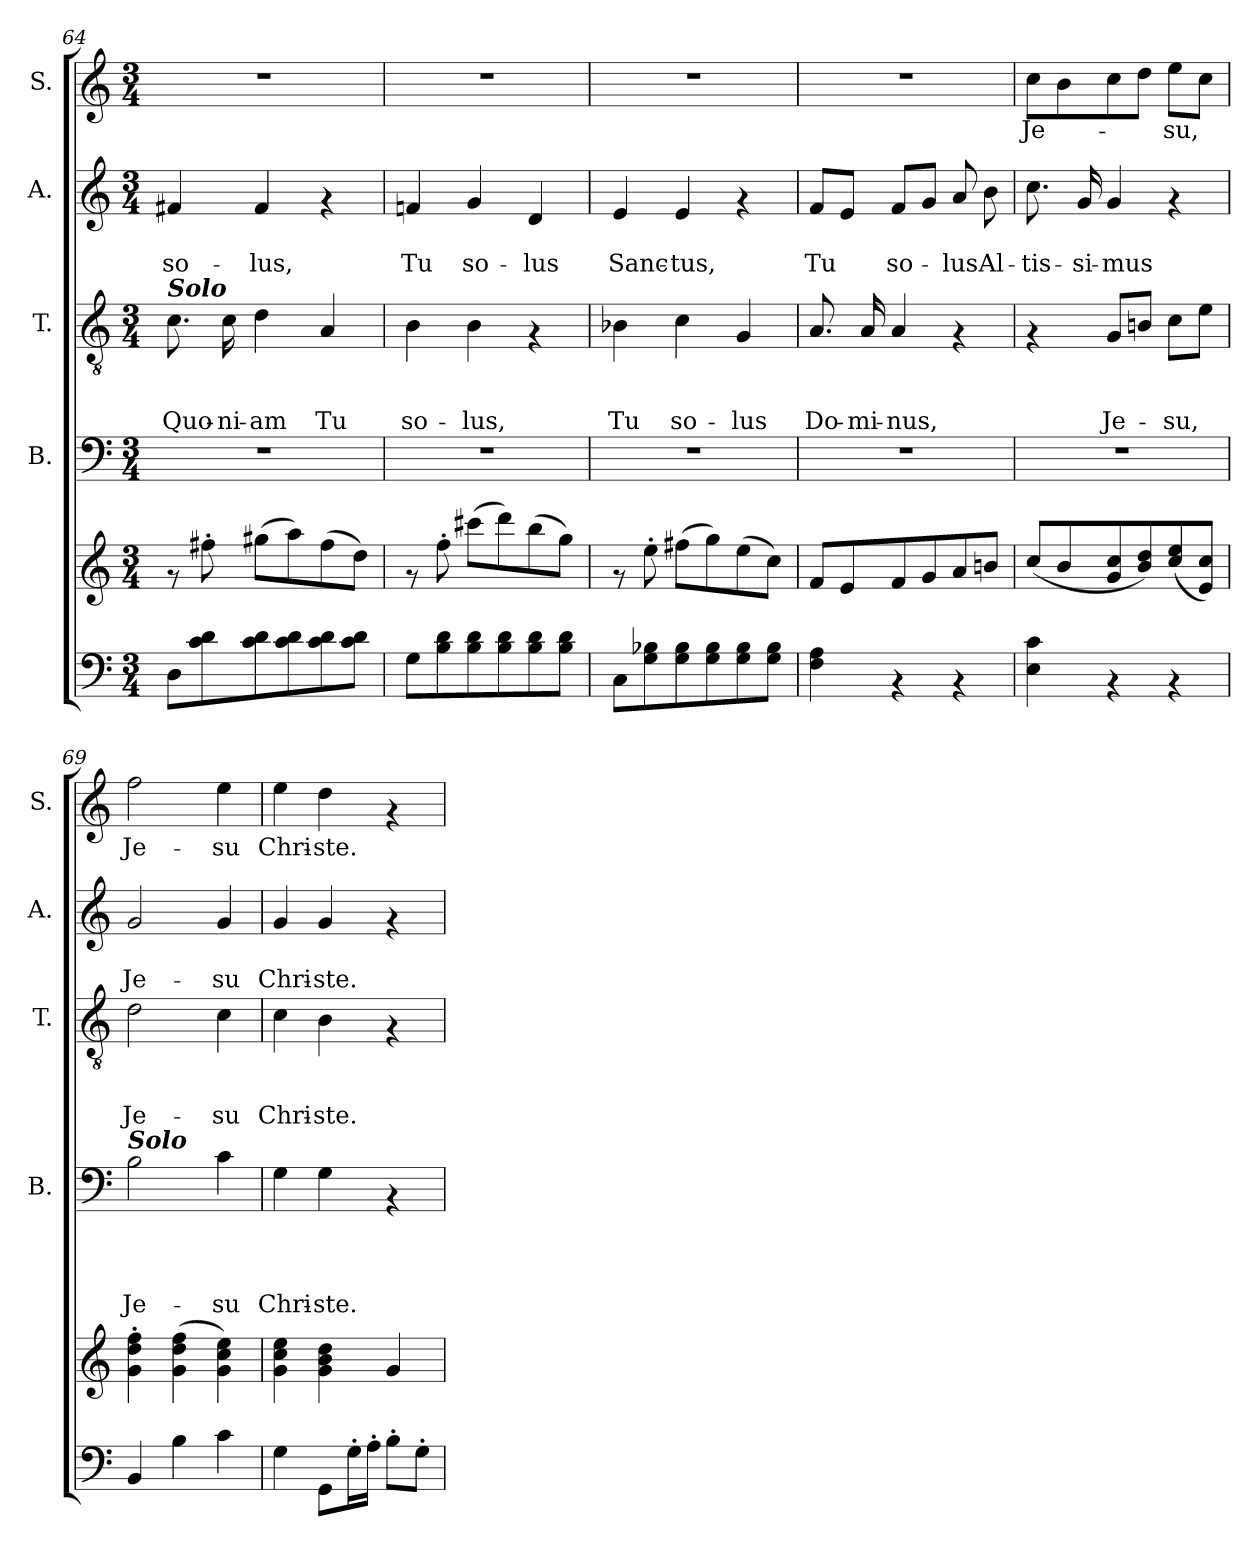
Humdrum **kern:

**kern	**kern	**kern	**text	**text	**text	**text	**kern	**text	**text	**text	**kern	**text	**text	**kern	**text
*part5	*part5	*part4	*part4	*part4	*part4	*part4	*part3	*part3	*part3	*part3	*part2	*part2	*part2	*part1	*part1
*staff6	*staff5	*staff4	*staff4	*staff4	*staff4	*staff4	*staff3	*staff3	*staff3	*staff3	*staff2	*staff2	*staff2	*staff1	*staff1
*	*	*I"B.	*	*	*	*	*I"T.	*	*	*	*I"A.	*	*	*I"S.	*
*	*	*I'B.	*	*	*	*	*I'T.	*	*	*	*I'A.	*	*	*I'S.	*
!!LO:PB:g=z
*clefF4	*clefG2	*clefF4	*	*	*	*	*clefGv2	*	*	*	*clefG2	*	*	*clefG2	*
*k[]	*k[]	*k[]	*	*	*	*	*k[]	*	*	*	*k[]	*	*	*k[]	*
*C:	*C:	*C:	*	*	*	*	*C:	*	*	*	*C:	*	*	*C:	*
*M3/4	*M3/4	*M3/4	*	*	*	*	*M3/4	*	*	*	*M3/4	*	*	*M3/4	*
=64	=64	=64	=64	=64	=64	=64	=64	=64	=64	=64	=64	=64	=64	=64	=64
!	!	!	!	!	!	!	!LO:TX:a:Bi:t=Solo	!	!	!	!	!	!	!	!
!	!	!	!	!	!	!	!	!	!	!LO:LY:b	!	!	!LO:LY:b	!	!
8D\L	8rf	2.r	.	.	.	.	8.c\	.	.	Quo-	4f#X/	.	so-	2.r	.
8c\ 8d\	8ff#X'>\	.	.	.	.	.	.	.	.	.	.	.	.	.	.
!	!	!	!	!	!	!	!	!	!	!LO:LY:b	!	!	!	!	!
.	.	.	.	.	.	.	16c\	.	.	-ni-	.	.	.	.	.
!	!	!	!	!	!	!	!	!	!	!LO:LY:b	!	!	!LO:LY:b	!	!
8c\ 8d\	(>8gg#X\L	.	.	.	.	.	4d\	.	.	-am	4f#/	.	-lus,	.	.
8c\ 8d\	8aa\)	.	.	.	.	.	.	.	.	.	.	.	.	.	.
!	!	!	!	!	!	!	!	!	!	!LO:LY:b	!	!	!	!	!
8c\ 8d\	(>8ff#\	.	.	.	.	.	4A/	.	.	Tu	4rf	.	.	.	.
8c\ 8d\J	8dd\J)	.	.	.	.	.	.	.	.	.	.	.	.	.	.
=65	=65	=65	=65	=65	=65	=65	=65	=65	=65	=65	=65	=65	=65	=65	=65
!	!	!	!	!	!	!	!	!	!	!LO:LY:b	!	!	!LO:LY:b	!	!
8G\L	8rf	2.r	.	.	.	.	4B\	.	.	so-	4fn/	.	Tu	2.r	.
8B\ 8d\	8ff'>\	.	.	.	.	.	.	.	.	.	.	.	.	.	.
!	!	!	!	!	!	!	!	!	!	!LO:LY:b	!	!	!LO:LY:b	!	!
8B\ 8d\	(>8ccc#X\L	.	.	.	.	.	4B\	.	.	-lus,	4g/	.	so-	.	.
8B\ 8d\	8ddd\)	.	.	.	.	.	.	.	.	.	.	.	.	.	.
!	!	!	!	!	!	!	!	!	!	!	!	!	!LO:LY:b	!	!
8B\ 8d\	(>8bb\	.	.	.	.	.	4rF	.	.	.	4d/	.	-lus	.	.
8B\ 8d\J	8gg\J)	.	.	.	.	.	.	.	.	.	.	.	.	.	.
=66	=66	=66	=66	=66	=66	=66	=66	=66	=66	=66	=66	=66	=66	=66	=66
!	!	!	!	!	!	!	!	!	!	!LO:LY:b	!	!	!LO:LY:b	!	!
8C\L	8rf	2.r	.	.	.	.	4B-X\	.	.	Tu	4e/	.	Sanc-	2.r	.
8G\ 8B-X\	8ee'>\	.	.	.	.	.	.	.	.	.	.	.	.	.	.
!	!	!	!	!	!	!	!	!	!	!LO:LY:b	!	!	!LO:LY:b	!	!
8G\ 8B-\	(>8ff#X\L	.	.	.	.	.	4c\	.	.	so-	4e/	.	-tus,	.	.
8G\ 8B-\	8gg\)	.	.	.	.	.	.	.	.	.	.	.	.	.	.
!	!	!	!	!	!	!	!	!	!	!LO:LY:b	!	!	!	!	!
8G\ 8B-\	(>8ee\	.	.	.	.	.	4G/	.	.	-lus	4rf	.	.	.	.
8G\ 8B-\J	8cc\J)	.	.	.	.	.	.	.	.	.	.	.	.	.	.
=67	=67	=67	=67	=67	=67	=67	=67	=67	=67	=67	=67	=67	=67	=67	=67
!	!	!	!	!	!	!	!	!	!	!LO:LY:b	!	!	!LO:LY:b	!	!
4F\ 4A\	8f/L	2.r	.	.	.	.	8.A/	.	.	Do-	8f/L	.	Tu	2.r	.
.	8e/	.	.	.	.	.	.	.	.	.	8e/J	.	.	.	.
!	!	!	!	!	!	!	!	!	!	!LO:LY:b	!	!	!	!	!
.	.	.	.	.	.	.	16A/	.	.	-mi-	.	.	.	.	.
!	!	!	!	!	!	!	!	!	!	!LO:LY:b	!	!	!LO:LY:b	!	!
4rAA	8f/	.	.	.	.	.	4A/	.	.	-nus,	8f/L	.	so-	.	.
.	8g/	.	.	.	.	.	.	.	.	.	8g/J	.	.	.	.
!	!	!	!	!	!	!	!	!	!	!	!	!	!LO:LY:b	!	!
4rAA	8a/	.	.	.	.	.	4rF	.	.	.	8a/	.	-lus	.	.
!	!	!	!	!	!	!	!	!	!	!	!	!	!LO:LY:b	!	!
.	8bn/J	.	.	.	.	.	.	.	.	.	8b\	.	Al-	.	.
=68	=68	=68	=68	=68	=68	=68	=68	=68	=68	=68	=68	=68	=68	=68	=68
!	!	!	!	!	!	!	!	!	!	!	!	!	!LO:LY:b	!	!LO:LY:b
4E\ 4c\	(<8cc/L	2.r	.	.	.	.	4rF	.	.	.	8.cc\	.	-tis-	8cc\L	Je-
.	8b/	.	.	.	.	.	.	.	.	.	.	.	.	8b\	.
!	!	!	!	!	!	!	!	!	!	!	!	!	!LO:LY:b	!	!
.	.	.	.	.	.	.	.	.	.	.	16g/	.	-si-	.	.
!	!	!	!	!	!	!	!	!	!	!LO:LY:b	!	!	!LO:LY:b	!	!
4rAA	8g/ 8cc/	.	.	.	.	.	8G/L	.	.	Je-	4g/	.	-mus	8cc\	.
.	8b/ 8dd/)	.	.	.	.	.	8Bn/J	.	.	.	.	.	.	8dd\J	.
!	!	!	!	!	!	!	!	!	!	!LO:LY:b	!	!	!	!	!LO:LY:b
4rAA	(<8cc/ 8ee/	.	.	.	.	.	8c\L	.	.	-su,	4rf	.	.	8ee\L	-su,
.	8e/ 8cc/J)	.	.	.	.	.	8e\J	.	.	.	.	.	.	8cc\J	.
=69	=69	=69	=69	=69	=69	=69	=69	=69	=69	=69	=69	=69	=69	=69	=69
!	!	!LO:TX:a:Bi:t=Solo	!	!	!	!	!	!	!	!	!	!	!	!	!
!	!	!	!	!	!	!LO:LY:b	!	!	!	!LO:LY:b	!	!	!LO:LY:b	!	!LO:LY:b
4BB/	4g\'> 4dd\'> 4ff\'>	2B\	.	.	.	Je-	2d\	.	.	Je-	2g/	.	Je-	2ff\	Je-
4B\	(>4g\ 4dd\ 4ff\	.	.	.	.	.	.	.	.	.	.	.	.	.	.
!	!	!	!	!	!	!LO:LY:b	!	!	!	!LO:LY:b	!	!	!LO:LY:b	!	!LO:LY:b
4c\	4g\ 4cc\ 4ee\)	4c\	.	.	.	-su	4c\	.	.	-su	4g/	.	-su	4ee\	-su
=70	=70	=70	=70	=70	=70	=70	=70	=70	=70	=70	=70	=70	=70	=70	=70
!	!	!	!	!	!	!LO:LY:b	!	!	!	!LO:LY:b	!	!	!LO:LY:b	!	!LO:LY:b
4G\	4g\ 4cc\ 4ee\	4G\	.	.	.	Chri-	4c\	.	.	Chri-	4g/	.	Chri-	4ee\	Chri-
!	!	!	!	!	!	!LO:LY:b	!	!	!	!LO:LY:b	!	!	!LO:LY:b	!	!LO:LY:b
8GG\L	4g\ 4b\ 4dd\	4G\	.	.	.	-ste.	4B\	.	.	-ste.	4g/	.	-ste.	4dd\	-ste.
16G'>\L	.	.	.	.	.	.	.	.	.	.	.	.	.	.	.
16A'>\JJ	.	.	.	.	.	.	.	.	.	.	.	.	.	.	.
8B'>\L	4g/	4rAA	.	.	.	.	4rF	.	.	.	4rf	.	.	4rf	.
8G'>\J	.	.	.	.	.	.	.	.	.	.	.	.	.	.	.
=	=	=	=	=	=	=	=	=	=	=	=	=	=	=	=
*-	*-	*-	*-	*-	*-	*-	*-	*-	*-	*-	*-	*-	*-	*-	*-
